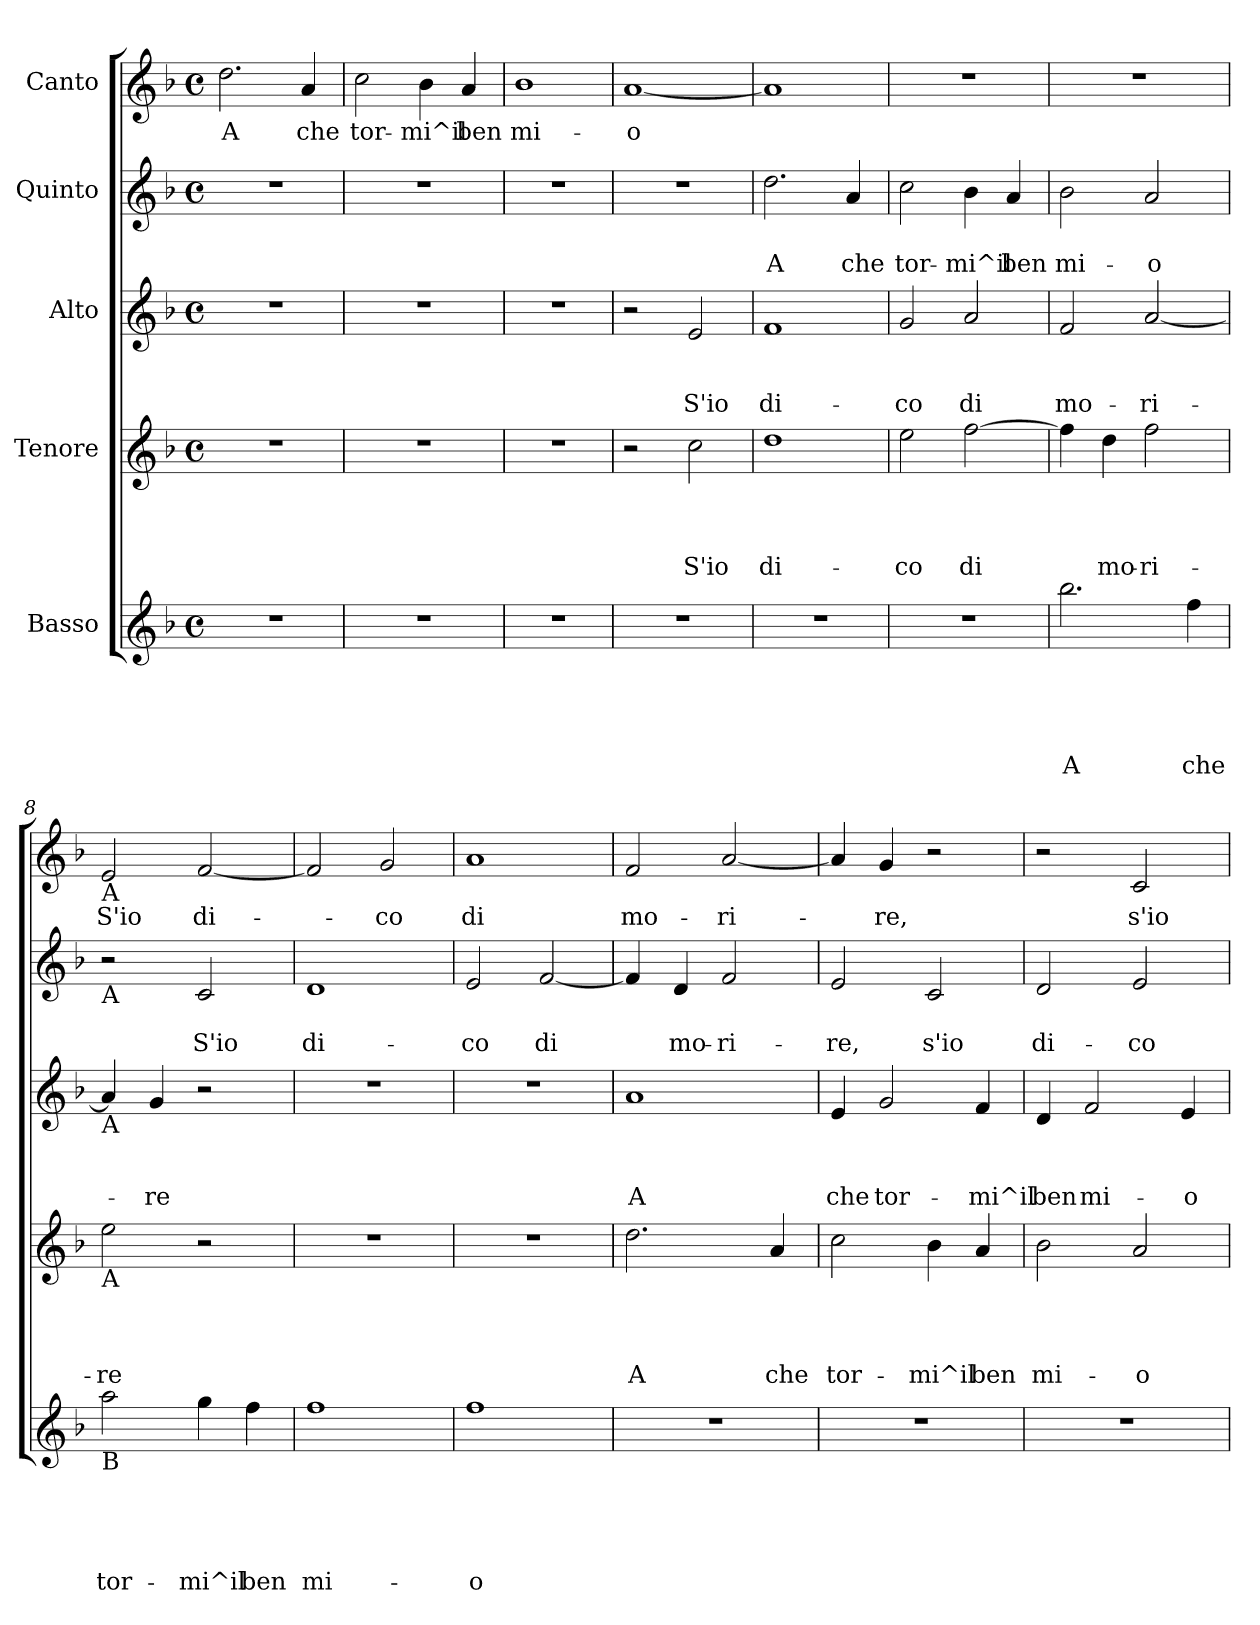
**kern	**text	**text	**text	**text	**text	**kern	**text	**text	**text	**text	**kern	**text	**text	**text	**kern	**text	**text	**kern	**text
*part5	*part5	*part5	*part5	*part5	*part5	*part4	*part4	*part4	*part4	*part4	*part3	*part3	*part3	*part3	*part2	*part2	*part2	*part1	*part1
*staff5	*staff5	*staff5	*staff5	*staff5	*staff5	*staff4	*staff4	*staff4	*staff4	*staff4	*staff3	*staff3	*staff3	*staff3	*staff2	*staff2	*staff2	*staff1	*staff1
*I"Basso	*	*	*	*	*	*I"Tenore	*	*	*	*	*I"Alto	*	*	*	*I"Quinto	*	*	*I"Canto	*
*clefG2	*	*	*	*	*	*clefG2	*	*	*	*	*clefG2	*	*	*	*clefG2	*	*	*clefG2	*
*k[b-]	*	*	*	*	*	*k[b-]	*	*	*	*	*k[b-]	*	*	*	*k[b-]	*	*	*k[b-]	*
*F:	*	*	*	*	*	*F:	*	*	*	*	*F:	*	*	*	*F:	*	*	*F:	*
*M4/4	*	*	*	*	*	*M4/4	*	*	*	*	*M4/4	*	*	*	*M4/4	*	*	*M4/4	*
*met(c)	*	*	*	*	*	*met(c)	*	*	*	*	*met(c)	*	*	*	*met(c)	*	*	*met(c)	*
=1	=1	=1	=1	=1	=1	=1	=1	=1	=1	=1	=1	=1	=1	=1	=1	=1	=1	=1	=1
!	!	!	!	!	!	!	!	!	!	!	!	!	!	!	!	!	!	!	!LO:LY:b
1r	.	.	.	.	.	1r	.	.	.	.	1r	.	.	.	1r	.	.	2.dd\	A
!	!	!	!	!	!	!	!	!	!	!	!	!	!	!	!	!	!	!	!LO:LY:b
.	.	.	.	.	.	.	.	.	.	.	.	.	.	.	.	.	.	4a/	che
=2	=2	=2	=2	=2	=2	=2	=2	=2	=2	=2	=2	=2	=2	=2	=2	=2	=2	=2	=2
!	!	!	!	!	!	!	!	!	!	!	!	!	!	!	!	!	!	!	!LO:LY:b
1r	.	.	.	.	.	1r	.	.	.	.	1r	.	.	.	1r	.	.	2cc\	tor-
!	!	!	!	!	!	!	!	!	!	!	!	!	!	!	!	!	!	!	!LO:LY:b
.	.	.	.	.	.	.	.	.	.	.	.	.	.	.	.	.	.	4b-\	-mi^il
!	!	!	!	!	!	!	!	!	!	!	!	!	!	!	!	!	!	!	!LO:LY:b
.	.	.	.	.	.	.	.	.	.	.	.	.	.	.	.	.	.	4a/	ben
=3	=3	=3	=3	=3	=3	=3	=3	=3	=3	=3	=3	=3	=3	=3	=3	=3	=3	=3	=3
!	!	!	!	!	!	!	!	!	!	!	!	!	!	!	!	!	!	!	!LO:LY:b
1r	.	.	.	.	.	1r	.	.	.	.	1r	.	.	.	1r	.	.	1b-	mi-
=4	=4	=4	=4	=4	=4	=4	=4	=4	=4	=4	=4	=4	=4	=4	=4	=4	=4	=4	=4
!	!	!	!	!	!	!	!	!	!	!	!	!	!	!	!	!	!	!	!LO:LY:b
1r	.	.	.	.	.	2r	.	.	.	.	2r	.	.	.	1r	.	.	[<1a	-o
!	!	!	!	!	!	!	!	!	!	!LO:LY:b	!	!	!	!LO:LY:b	!	!	!	!	!
.	.	.	.	.	.	2cc\	.	.	.	S'io	2e/	.	.	S'io	.	.	.	.	.
=5	=5	=5	=5	=5	=5	=5	=5	=5	=5	=5	=5	=5	=5	=5	=5	=5	=5	=5	=5
!	!	!	!	!	!	!	!	!	!	!LO:LY:b	!	!	!	!LO:LY:b	!	!	!LO:LY:b	!	!
1r	.	.	.	.	.	1dd	.	.	.	di-	1f	.	.	di-	2.dd\	.	A	1a]	.
!	!	!	!	!	!	!	!	!	!	!	!	!	!	!	!	!	!LO:LY:b	!	!
.	.	.	.	.	.	.	.	.	.	.	.	.	.	.	4a/	.	che	.	.
=6	=6	=6	=6	=6	=6	=6	=6	=6	=6	=6	=6	=6	=6	=6	=6	=6	=6	=6	=6
!	!	!	!	!	!	!	!	!	!	!LO:LY:b	!	!	!	!LO:LY:b	!	!	!LO:LY:b	!	!
1r	.	.	.	.	.	2ee\	.	.	.	-co	2g/	.	.	-co	2cc\	.	tor-	1r	.
!	!	!	!	!	!	!	!	!	!	!LO:LY:b	!	!	!	!LO:LY:b	!	!	!LO:LY:b	!	!
.	.	.	.	.	.	[>2ff\	.	.	.	di	2a/	.	.	di	4b-\	.	-mi^il	.	.
!	!	!	!	!	!	!	!	!	!	!	!	!	!	!	!	!	!LO:LY:b	!	!
.	.	.	.	.	.	.	.	.	.	.	.	.	.	.	4a/	.	ben	.	.
=7	=7	=7	=7	=7	=7	=7	=7	=7	=7	=7	=7	=7	=7	=7	=7	=7	=7	=7	=7
!	!	!	!	!	!LO:LY:b	!	!	!	!	!	!	!	!	!LO:LY:b	!	!	!LO:LY:b	!	!
2.bb-\	.	.	.	.	A	4ff\]	.	.	.	.	2f/	.	.	mo-	2b-\	.	mi-	1r	.
!	!	!	!	!	!	!	!	!	!	!LO:LY:b	!	!	!	!	!	!	!	!	!
.	.	.	.	.	.	4dd\	.	.	.	mo-	.	.	.	.	.	.	.	.	.
!	!	!	!	!	!	!	!	!	!	!LO:LY:b	!	!	!	!LO:LY:b	!	!	!LO:LY:b	!	!
.	.	.	.	.	.	2ff\	.	.	.	-ri-	[<2a/	.	.	-ri-	2a/	.	-o	.	.
!	!	!	!	!	!LO:LY:b	!	!	!	!	!	!	!	!	!	!	!	!	!	!
4ff\	.	.	.	.	che	.	.	.	.	.	.	.	.	.	.	.	.	.	.
!!LO:LB:g=z
=8	=8	=8	=8	=8	=8	=8	=8	=8	=8	=8	=8	=8	=8	=8	=8	=8	=8	=8	=8
!	!	!	!	!	!	!	!	!	!	!	!	!	!	!	!	!	!	!LO:TX:b:t=A	!
!	!	!	!	!	!	!	!	!	!	!	!	!	!	!	!LO:TX:b:t=A	!	!	!	!
!	!	!	!	!	!	!	!	!	!	!	!LO:TX:b:t=A	!	!	!	!	!	!	!	!
!	!	!	!	!	!	!LO:TX:b:t=A	!	!	!	!	!	!	!	!	!	!	!	!	!
!LO:TX:b:t=B	!	!	!	!	!	!	!	!	!	!	!	!	!	!	!	!	!	!	!
!	!	!	!	!	!LO:LY:b	!	!	!	!	!LO:LY:b	!	!	!	!	!	!	!	!	!LO:LY:b
2aa\	.	.	.	.	tor-	2ee\	.	.	.	-re	4a/]	.	.	.	2r	.	.	2e/	S'io
!	!	!	!	!	!	!	!	!	!	!	!	!	!	!LO:LY:b	!	!	!	!	!
.	.	.	.	.	.	.	.	.	.	.	4g/	.	.	-re	.	.	.	.	.
!	!	!	!	!	!LO:LY:b	!	!	!	!	!	!	!	!	!	!	!	!LO:LY:b	!	!LO:LY:b
4gg\	.	.	.	.	-mi^il	2r	.	.	.	.	2r	.	.	.	2c/	.	S'io	[<2f/	di-
!	!	!	!	!	!LO:LY:b	!	!	!	!	!	!	!	!	!	!	!	!	!	!
4ff\	.	.	.	.	ben	.	.	.	.	.	.	.	.	.	.	.	.	.	.
=9	=9	=9	=9	=9	=9	=9	=9	=9	=9	=9	=9	=9	=9	=9	=9	=9	=9	=9	=9
!	!	!	!	!	!LO:LY:b	!	!	!	!	!	!	!	!	!	!	!	!LO:LY:b	!	!
1ff	.	.	.	.	mi-	1r	.	.	.	.	1r	.	.	.	1d	.	di-	2f/]	.
!	!	!	!	!	!	!	!	!	!	!	!	!	!	!	!	!	!	!	!LO:LY:b
.	.	.	.	.	.	.	.	.	.	.	.	.	.	.	.	.	.	2g/	-co
=10	=10	=10	=10	=10	=10	=10	=10	=10	=10	=10	=10	=10	=10	=10	=10	=10	=10	=10	=10
!	!	!	!	!	!LO:LY:b	!	!	!	!	!	!	!	!	!	!	!	!LO:LY:b	!	!LO:LY:b
1ff	.	.	.	.	-o	1r	.	.	.	.	1r	.	.	.	2e/	.	-co	1a	di
!	!	!	!	!	!	!	!	!	!	!	!	!	!	!	!	!	!LO:LY:b	!	!
.	.	.	.	.	.	.	.	.	.	.	.	.	.	.	[<2f/	.	di	.	.
=11	=11	=11	=11	=11	=11	=11	=11	=11	=11	=11	=11	=11	=11	=11	=11	=11	=11	=11	=11
!	!	!	!	!	!	!	!	!	!	!LO:LY:b	!	!	!	!LO:LY:b	!	!	!	!	!LO:LY:b
1r	.	.	.	.	.	2.dd\	.	.	.	A	1a	.	.	A	4f/]	.	.	2f/	mo-
!	!	!	!	!	!	!	!	!	!	!	!	!	!	!	!	!	!LO:LY:b	!	!
.	.	.	.	.	.	.	.	.	.	.	.	.	.	.	4d/	.	mo-	.	.
!	!	!	!	!	!	!	!	!	!	!	!	!	!	!	!	!	!LO:LY:b	!	!LO:LY:b
.	.	.	.	.	.	.	.	.	.	.	.	.	.	.	2f/	.	-ri-	[<2a/	-ri-
!	!	!	!	!	!	!	!	!	!	!LO:LY:b	!	!	!	!	!	!	!	!	!
.	.	.	.	.	.	4a/	.	.	.	che	.	.	.	.	.	.	.	.	.
=12	=12	=12	=12	=12	=12	=12	=12	=12	=12	=12	=12	=12	=12	=12	=12	=12	=12	=12	=12
!	!	!	!	!	!	!	!	!	!	!LO:LY:b	!	!	!	!LO:LY:b	!	!	!LO:LY:b	!	!
1r	.	.	.	.	.	2cc\	.	.	.	tor-	4e/	.	.	che	2e/	.	-re,	4a/]	.
!	!	!	!	!	!	!	!	!	!	!	!	!	!	!LO:LY:b	!	!	!	!	!LO:LY:b
.	.	.	.	.	.	.	.	.	.	.	2g/	.	.	tor-	.	.	.	4g/	-re,
!	!	!	!	!	!	!	!	!	!	!LO:LY:b	!	!	!	!	!	!	!LO:LY:b	!	!
.	.	.	.	.	.	4b-\	.	.	.	-mi^il	.	.	.	.	2c/	.	s'io	2r	.
!	!	!	!	!	!	!	!	!	!	!LO:LY:b	!	!	!	!LO:LY:b	!	!	!	!	!
.	.	.	.	.	.	4a/	.	.	.	ben	4f/	.	.	-mi^il	.	.	.	.	.
=13	=13	=13	=13	=13	=13	=13	=13	=13	=13	=13	=13	=13	=13	=13	=13	=13	=13	=13	=13
!	!	!	!	!	!	!	!	!	!	!LO:LY:b	!	!	!	!LO:LY:b	!	!	!LO:LY:b	!	!
1r	.	.	.	.	.	2b-\	.	.	.	mi-	4d/	.	.	ben	2d/	.	di-	2r	.
!	!	!	!	!	!	!	!	!	!	!	!	!	!	!LO:LY:b	!	!	!	!	!
.	.	.	.	.	.	.	.	.	.	.	2f/	.	.	mi-	.	.	.	.	.
!	!	!	!	!	!	!	!	!	!	!LO:LY:b	!	!	!	!	!	!	!LO:LY:b	!	!LO:LY:b
.	.	.	.	.	.	2a/	.	.	.	-o	.	.	.	.	2e/	.	-co	2c/	s'io
!	!	!	!	!	!	!	!	!	!	!	!	!	!	!LO:LY:b	!	!	!	!	!
.	.	.	.	.	.	.	.	.	.	.	4e/	.	.	-o	.	.	.	.	.
=	=	=	=	=	=	=	=	=	=	=	=	=	=	=	=	=	=	=	=
*-	*-	*-	*-	*-	*-	*-	*-	*-	*-	*-	*-	*-	*-	*-	*-	*-	*-	*-	*-
